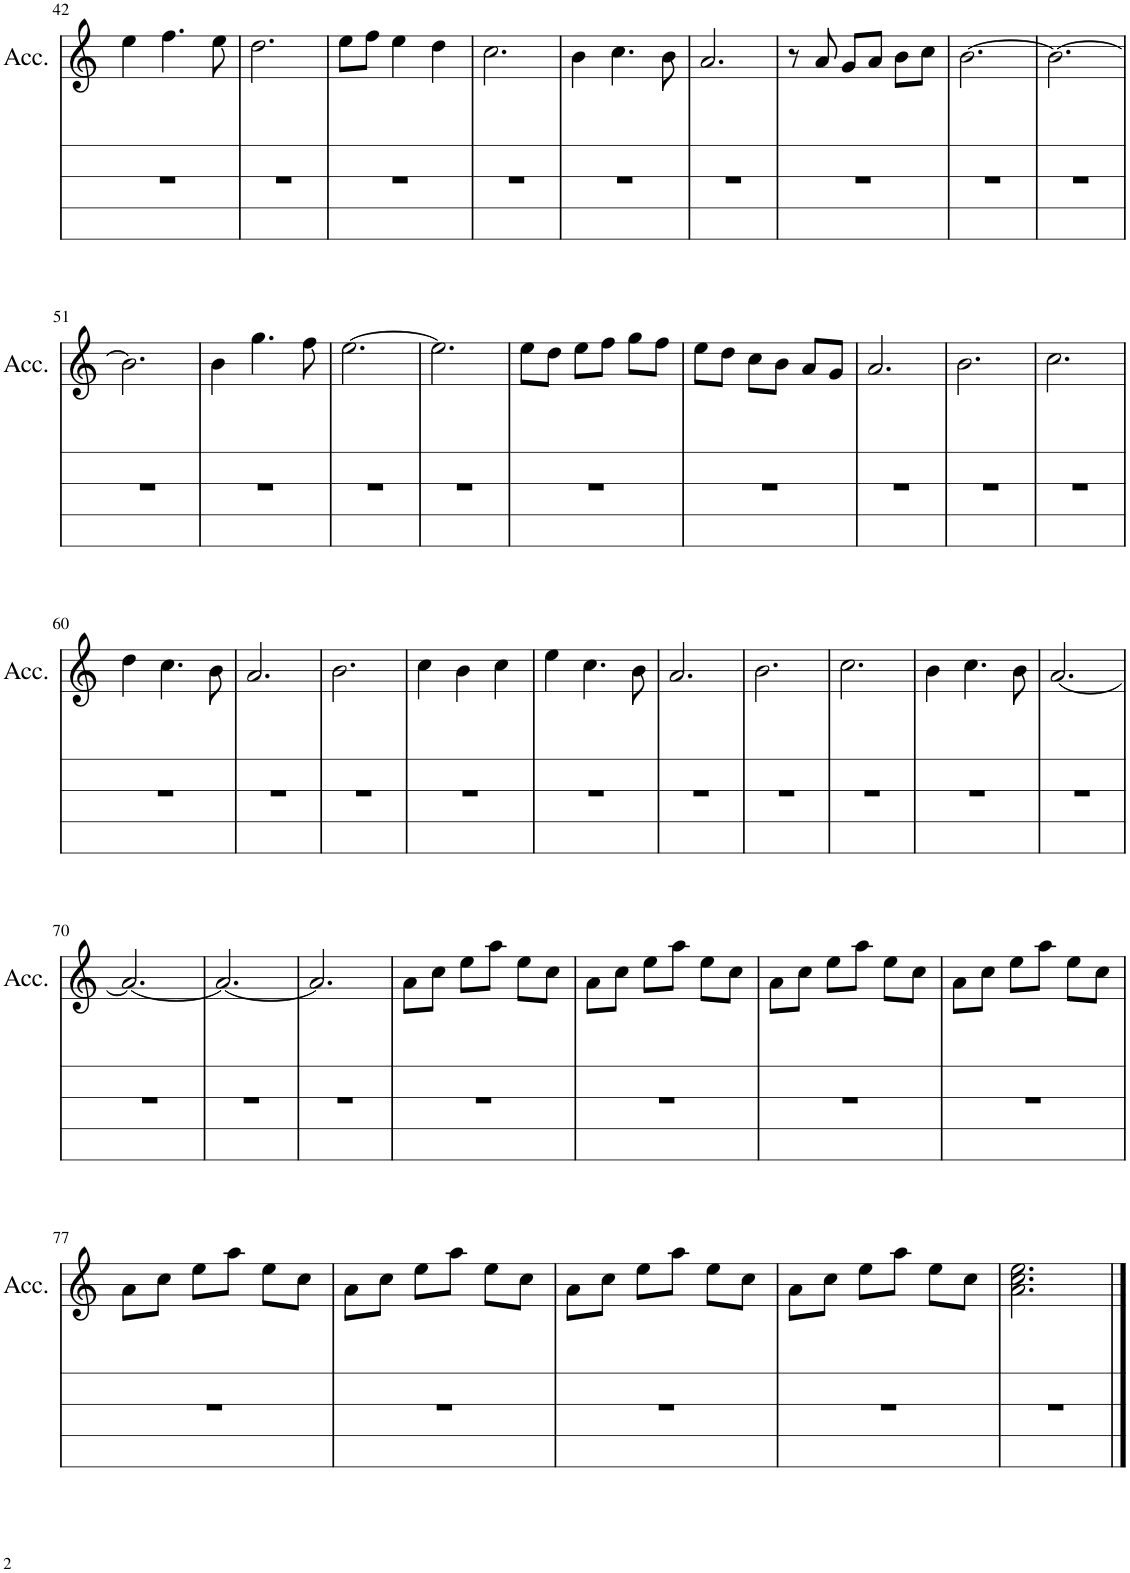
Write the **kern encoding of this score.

**kern	**kern
*part2	*part1
*staff2	*staff1
*I"P  T  Ba	*I"Accordion
*	*I'Acc.
!!LO:PB:g=z
*clefG2	*clefG2
*k[]	*k[]
*M3/4	*M3/4
=42	=42
2.r	4ee\
.	4.ff\
.	8ee\
=43	=43
2.r	2.dd\
=44	=44
2.r	8ee\L
.	8ff\J
.	4ee\
.	4dd\
=45	=45
2.r	2.cc\
=46	=46
2.r	4b\
.	4.cc\
.	8b\
=47	=47
2.r	2.a/
=48	=48
2.r	8r
.	8a/
.	8g/L
.	8a/J
.	8b\L
.	8cc\J
=49	=49
2.r	[2.b\
=50	=50
2.r	2.b\_
!!LO:LB:g=z
=51	=51
2.r	2.b\]
=52	=52
2.r	4b\
.	4.gg\
.	8ff\
=53	=53
2.r	[2.ee\
=54	=54
2.r	2.ee\]
=55	=55
2.r	8ee\L
.	8dd\J
.	8ee\L
.	8ff\J
.	8gg\L
.	8ff\J
=56	=56
2.r	8ee\L
.	8dd\J
.	8cc\L
.	8b\J
.	8a/L
.	8g/J
=57	=57
2.r	2.a/
=58	=58
2.r	2.b\
=59	=59
2.r	2.cc\
!!LO:LB:g=z
=60	=60
2.r	4dd\
.	4.cc\
.	8b\
=61	=61
2.r	2.a/
=62	=62
2.r	2.b\
=63	=63
2.r	4cc\
.	4b\
.	4cc\
=64	=64
2.r	4ee\
.	4.cc\
.	8b\
=65	=65
2.r	2.a/
=66	=66
2.r	2.b\
=67	=67
2.r	2.cc\
=68	=68
2.r	4b\
.	4.cc\
.	8b\
=69	=69
2.r	[2.a/
!!LO:LB:g=z
=70	=70
2.r	2.a/_
=71	=71
2.r	2.a/_
=72	=72
2.r	2.a/]
=73	=73
2.r	8a\L
.	8cc\J
.	8ee\L
.	8aa\J
.	8ee\L
.	8cc\J
=74	=74
2.r	8a\L
.	8cc\J
.	8ee\L
.	8aa\J
.	8ee\L
.	8cc\J
=75	=75
2.r	8a\L
.	8cc\J
.	8ee\L
.	8aa\J
.	8ee\L
.	8cc\J
=76	=76
2.r	8a\L
.	8cc\J
.	8ee\L
.	8aa\J
.	8ee\L
.	8cc\J
!!LO:LB:g=z
=77	=77
2.r	8a\L
.	8cc\J
.	8ee\L
.	8aa\J
.	8ee\L
.	8cc\J
=78	=78
2.r	8a\L
.	8cc\J
.	8ee\L
.	8aa\J
.	8ee\L
.	8cc\J
=79	=79
2.r	8a\L
.	8cc\J
.	8ee\L
.	8aa\J
.	8ee\L
.	8cc\J
=80	=80
2.r	8a\L
.	8cc\J
.	8ee\L
.	8aa\J
.	8ee\L
.	8cc\J
=81	=81
2.r	2.a\ 2.cc\ 2.ee\
==	==
*-	*-
